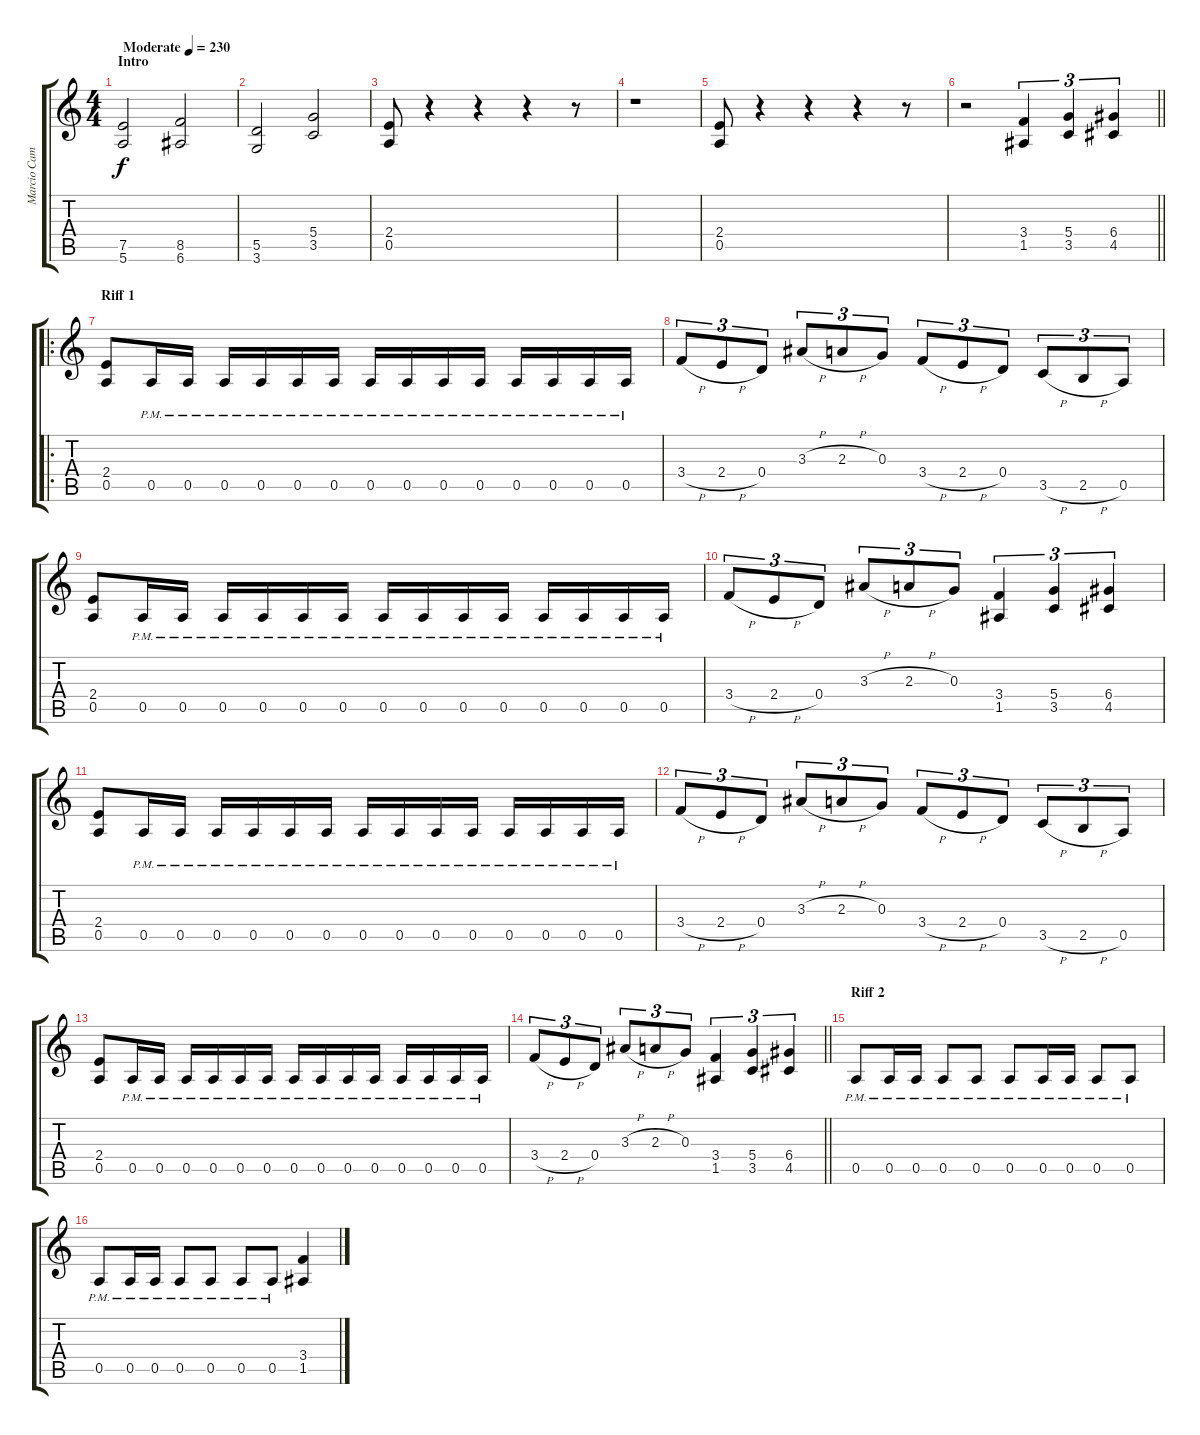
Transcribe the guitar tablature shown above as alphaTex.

\track ("Marcio Cambito" "Marcio Cam") {instrument overdrivenguitar}
\staff {score tabs}
\tuning (E4 B3 G3 D3 A2 E2) {hide}
\ts (4 4)
\section ("" "Intro")
\tempo (230 "Moderate")
\clef g2
\ks c
(7.5 5.6).2{dy f instrument overdrivenguitar} (8.5 6.6).2 |
(5.5 3.6).2 (5.4 3.5).2 |
(2.4 0.5).8 r.4 r.4 r.4 r.8 |
r.1 |
(2.4 0.5).8 r.4 r.4 r.4 r.8 |
\barLineRight lightlight
r.2 (3.4 1.5).4{tu (3 2)} (5.4 3.5).4{tu (3 2)} (6.4 4.5).4{tu (3 2)} |
\ro
\section ("" "Riff 1")
(2.4 0.5).8 0.5{pm}.16 0.5{pm}.16 0.5{pm}.16 0.5{pm}.16 0.5{pm}.16 0.5{pm}.16 0.5{pm}.16 0.5{pm}.16 0.5{pm}.16 0.5{pm}.16 0.5{pm}.16 0.5{pm}.16 0.5{pm}.16 0.5{pm}.16 |
3.4{h}.8{tu (3 2)} 2.4{h}.8{tu (3 2)} 0.4.8{tu (3 2)} 3.3{h}.8{tu (3 2)} 2.3{h}.8{tu (3 2)} 0.3.8{tu (3 2)} 3.4{h}.8{tu (3 2)} 2.4{h}.8{tu (3 2)} 0.4.8{tu (3 2)} 3.5{h}.8{tu (3 2)} 2.5{h}.8{tu (3 2)} 0.5.8{tu (3 2)} |
(2.4 0.5).8 0.5{pm}.16 0.5{pm}.16 0.5{pm}.16 0.5{pm}.16 0.5{pm}.16 0.5{pm}.16 0.5{pm}.16 0.5{pm}.16 0.5{pm}.16 0.5{pm}.16 0.5{pm}.16 0.5{pm}.16 0.5{pm}.16 0.5{pm}.16 |
3.4{h}.8{tu (3 2)} 2.4{h}.8{tu (3 2)} 0.4.8{tu (3 2)} 3.3{h}.8{tu (3 2)} 2.3{h}.8{tu (3 2)} 0.3.8{tu (3 2)} (3.4 1.5).4{tu (3 2)} (5.4 3.5).4{tu (3 2)} (6.4 4.5).4{tu (3 2)} |
(2.4 0.5).8 0.5{pm}.16 0.5{pm}.16 0.5{pm}.16 0.5{pm}.16 0.5{pm}.16 0.5{pm}.16 0.5{pm}.16 0.5{pm}.16 0.5{pm}.16 0.5{pm}.16 0.5{pm}.16 0.5{pm}.16 0.5{pm}.16 0.5{pm}.16 |
3.4{h}.8{tu (3 2)} 2.4{h}.8{tu (3 2)} 0.4.8{tu (3 2)} 3.3{h}.8{tu (3 2)} 2.3{h}.8{tu (3 2)} 0.3.8{tu (3 2)} 3.4{h}.8{tu (3 2)} 2.4{h}.8{tu (3 2)} 0.4.8{tu (3 2)} 3.5{h}.8{tu (3 2)} 2.5{h}.8{tu (3 2)} 0.5.8{tu (3 2)} |
(2.4 0.5).8 0.5{pm}.16 0.5{pm}.16 0.5{pm}.16 0.5{pm}.16 0.5{pm}.16 0.5{pm}.16 0.5{pm}.16 0.5{pm}.16 0.5{pm}.16 0.5{pm}.16 0.5{pm}.16 0.5{pm}.16 0.5{pm}.16 0.5{pm}.16 |
\barLineRight lightlight
3.4{h}.8{tu (3 2)} 2.4{h}.8{tu (3 2)} 0.4.8{tu (3 2)} 3.3{h}.8{tu (3 2)} 2.3{h}.8{tu (3 2)} 0.3.8{tu (3 2)} (3.4 1.5).4{tu (3 2)} (5.4 3.5).4{tu (3 2)} (6.4 4.5).4{tu (3 2)} |
\section ("" "Riff 2")
0.5{pm}.8 0.5{pm}.16 0.5{pm}.16 0.5{pm}.8 0.5{pm}.8 0.5{pm}.8 0.5{pm}.16 0.5{pm}.16 0.5{pm}.8 0.5{pm}.8 |
0.5{pm}.8 0.5{pm}.16 0.5{pm}.16 0.5{pm}.8 0.5{pm}.8 0.5{pm}.8 0.5{pm}.8 (3.4 1.5).4
